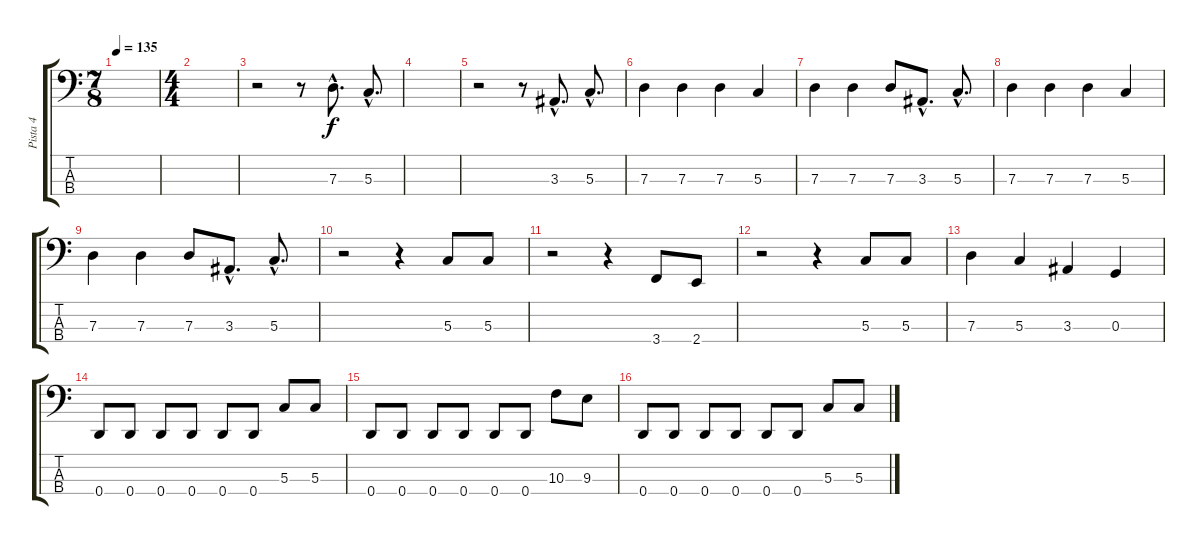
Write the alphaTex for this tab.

\track ("Pista 4" "Pista 4") {instrument electricbassfinger}
\staff {score tabs}
\tuning (F2 C2 G1 D1) {hide}
\ts (7 8)
\tempo 135
\clef f4
\ks c
|
\ts (4 4)
|
r.2 r.8 7.3{hac}.8{d} 5.3{hac}.8{d} |
|
r.2 r.8 3.3{hac}.8{d} 5.3{hac}.8{d} |
7.3.4 7.3.4 7.3.4 5.3.4 |
7.3.4 7.3.4 7.3.8 3.3{hac}.8{d} 5.3{hac}.8{d} |
7.3.4 7.3.4 7.3.4 5.3.4 |
7.3.4 7.3.4 7.3.8 3.3{hac}.8{d} 5.3{hac}.8{d} |
r.2 r.4 5.3.8 5.3.8 |
r.2 r.4 3.4.8 2.4.8 |
r.2 r.4 5.3.8 5.3.8 |
7.3.4 5.3.4 3.3.4 0.3.4 |
0.4.8 0.4.8 0.4.8 0.4.8 0.4.8 0.4.8 5.3.8 5.3.8 |
0.4.8 0.4.8 0.4.8 0.4.8 0.4.8 0.4.8 10.3.8 9.3.8 |
0.4.8 0.4.8 0.4.8 0.4.8 0.4.8 0.4.8 5.3.8 5.3.8
